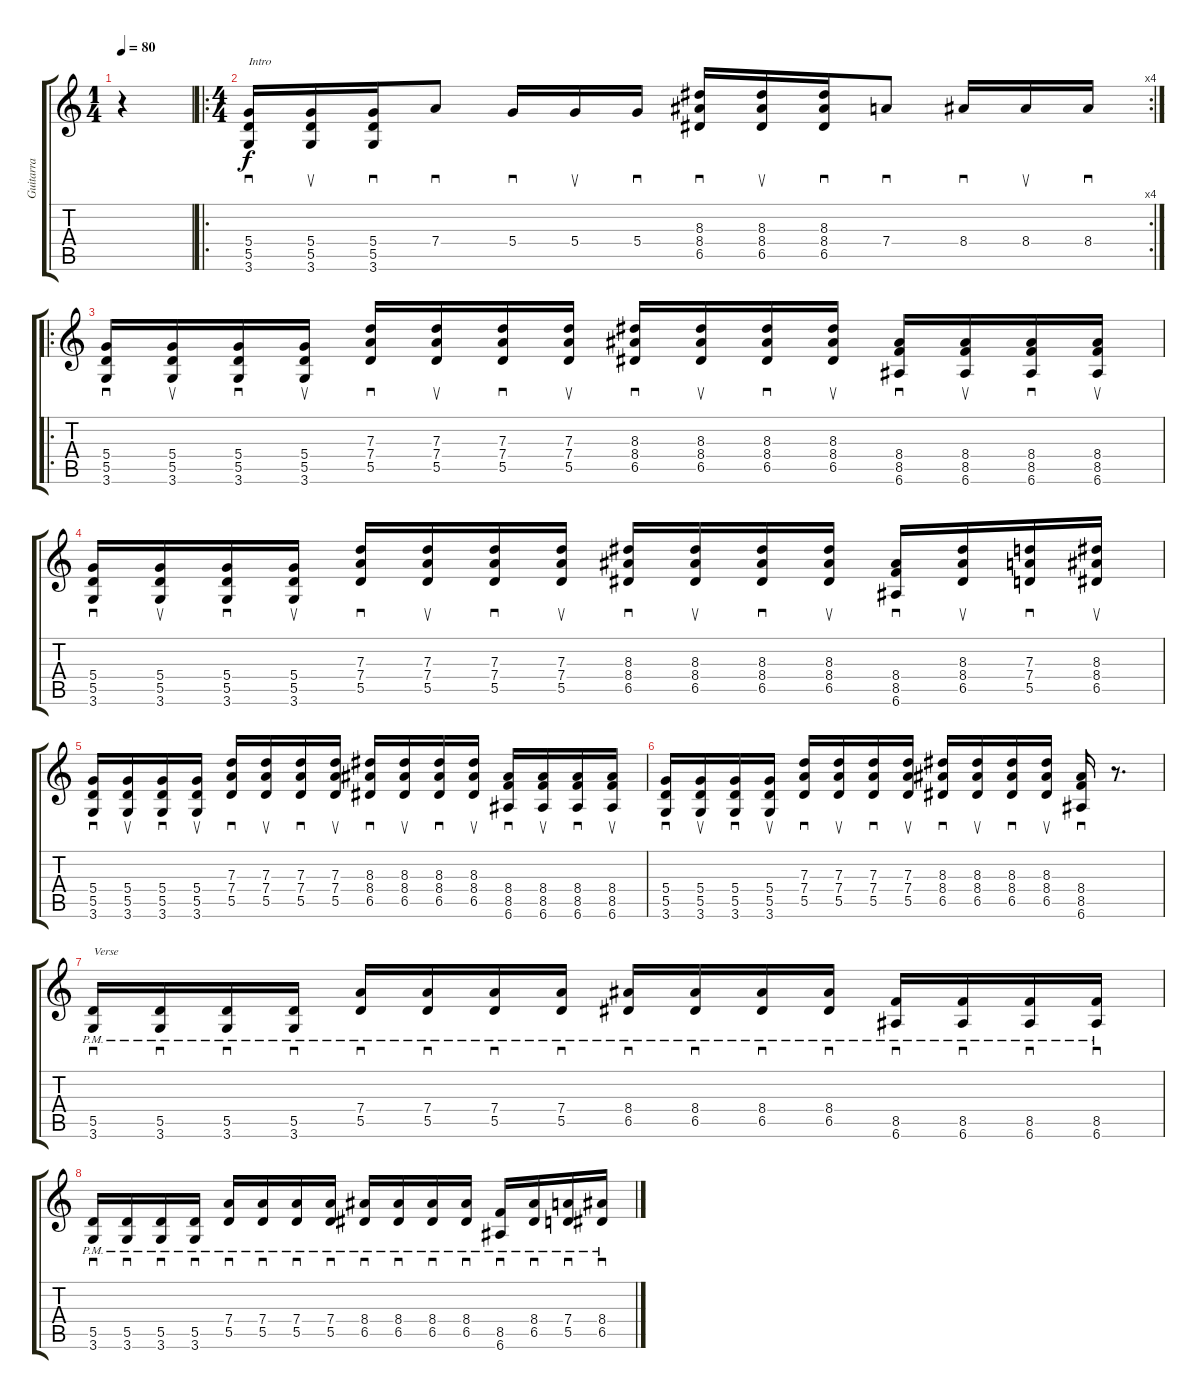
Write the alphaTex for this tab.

\track ("Guitarra" "Guitarra") {solo instrument distortionguitar}
\staff {score tabs}
\tuning (E4 B3 G3 D3 A2 E2) {hide}
\ts (1 4)
\tempo 80
\clef g2
\ks c
r.4{dy f instrument distortionguitar} |
\ro
\rc 4
\ts (4 4)
(5.4 5.5 3.6).16{sd txt "Intro"} (5.4 5.5 3.6).16{su} (5.4 5.5 3.6).16{sd} 7.4.8{sd} 5.4.16{sd} 5.4.16{su} 5.4.16{sd} (8.3 8.4 6.5).16{sd} (8.3 8.4 6.5).16{su} (8.3 8.4 6.5).16{sd} 7.4.8{sd} 8.4.16{sd} 8.4.16{su} 8.4.16{sd} |
\ro
(5.4 5.5 3.6).16{sd} (5.4 5.5 3.6).16{su} (5.4 5.5 3.6).16{sd} (5.4 5.5 3.6).16{su} (7.3 7.4 5.5).16{sd} (7.3 7.4 5.5).16{su} (7.3 7.4 5.5).16{sd} (7.3 7.4 5.5).16{su} (8.3 8.4 6.5).16{sd} (8.3 8.4 6.5).16{su} (8.3 8.4 6.5).16{sd} (8.3 8.4 6.5).16{su} (8.4 8.5 6.6).16{sd} (8.4 8.5 6.6).16{su} (8.4 8.5 6.6).16{sd} (8.4 8.5 6.6).16{su} |
(5.4 5.5 3.6).16{sd} (5.4 5.5 3.6).16{su} (5.4 5.5 3.6).16{sd} (5.4 5.5 3.6).16{su} (7.3 7.4 5.5).16{sd} (7.3 7.4 5.5).16{su} (7.3 7.4 5.5).16{sd} (7.3 7.4 5.5).16{su} (8.3 8.4 6.5).16{sd} (8.3 8.4 6.5).16{su} (8.3 8.4 6.5).16{sd} (8.3 8.4 6.5).16{su} (8.4 8.5 6.6).16{sd} (8.3 8.4 6.5).16{su} (7.3 7.4 5.5).16{sd} (8.3 8.4 6.5).16{su} |
(5.4 5.5 3.6).16{sd} (5.4 5.5 3.6).16{su} (5.4 5.5 3.6).16{sd} (5.4 5.5 3.6).16{su} (7.3 7.4 5.5).16{sd} (7.3 7.4 5.5).16{su} (7.3 7.4 5.5).16{sd} (7.3 7.4 5.5).16{su} (8.3 8.4 6.5).16{sd} (8.3 8.4 6.5).16{su} (8.3 8.4 6.5).16{sd} (8.3 8.4 6.5).16{su} (8.4 8.5 6.6).16{sd} (8.4 8.5 6.6).16{su} (8.4 8.5 6.6).16{sd} (8.4 8.5 6.6).16{su} |
(5.4 5.5 3.6).16{sd} (5.4 5.5 3.6).16{su} (5.4 5.5 3.6).16{sd} (5.4 5.5 3.6).16{su} (7.3 7.4 5.5).16{sd} (7.3 7.4 5.5).16{su} (7.3 7.4 5.5).16{sd} (7.3 7.4 5.5).16{su} (8.3 8.4 6.5).16{sd} (8.3 8.4 6.5).16{su} (8.3 8.4 6.5).16{sd} (8.3 8.4 6.5).16{su} (8.4 8.5 6.6).16{sd} r.8{d} |
(5.5{pm} 3.6{pm}).16{sd txt "Verse"} (5.5{pm} 3.6{pm}).16{sd} (5.5{pm} 3.6{pm}).16{sd} (5.5{pm} 3.6{pm}).16{sd} (7.4{pm} 5.5{pm}).16{sd} (7.4{pm} 5.5{pm}).16{sd} (7.4{pm} 5.5{pm}).16{sd} (7.4{pm} 5.5{pm}).16{sd} (8.4{pm} 6.5{pm}).16{sd} (8.4{pm} 6.5{pm}).16{sd} (8.4{pm} 6.5{pm}).16{sd} (8.4{pm} 6.5{pm}).16{sd} (8.5{pm} 6.6{pm}).16{sd} (8.5{pm} 6.6{pm}).16{sd} (8.5{pm} 6.6{pm}).16{sd} (8.5{pm} 6.6{pm}).16{sd} |
(5.5{pm} 3.6{pm}).16{sd} (5.5{pm} 3.6{pm}).16{sd} (5.5{pm} 3.6{pm}).16{sd} (5.5{pm} 3.6{pm}).16{sd} (7.4{pm} 5.5{pm}).16{sd} (7.4{pm} 5.5{pm}).16{sd} (7.4{pm} 5.5{pm}).16{sd} (7.4{pm} 5.5{pm}).16{sd} (8.4{pm} 6.5{pm}).16{sd} (8.4{pm} 6.5{pm}).16{sd} (8.4{pm} 6.5{pm}).16{sd} (8.4{pm} 6.5{pm}).16{sd} (8.5{pm} 6.6{pm}).16{sd} (8.4{pm} 6.5{pm}).16{sd} (7.4{pm} 5.5{pm}).16{sd} (8.4{pm} 6.5{pm}).16{sd}
